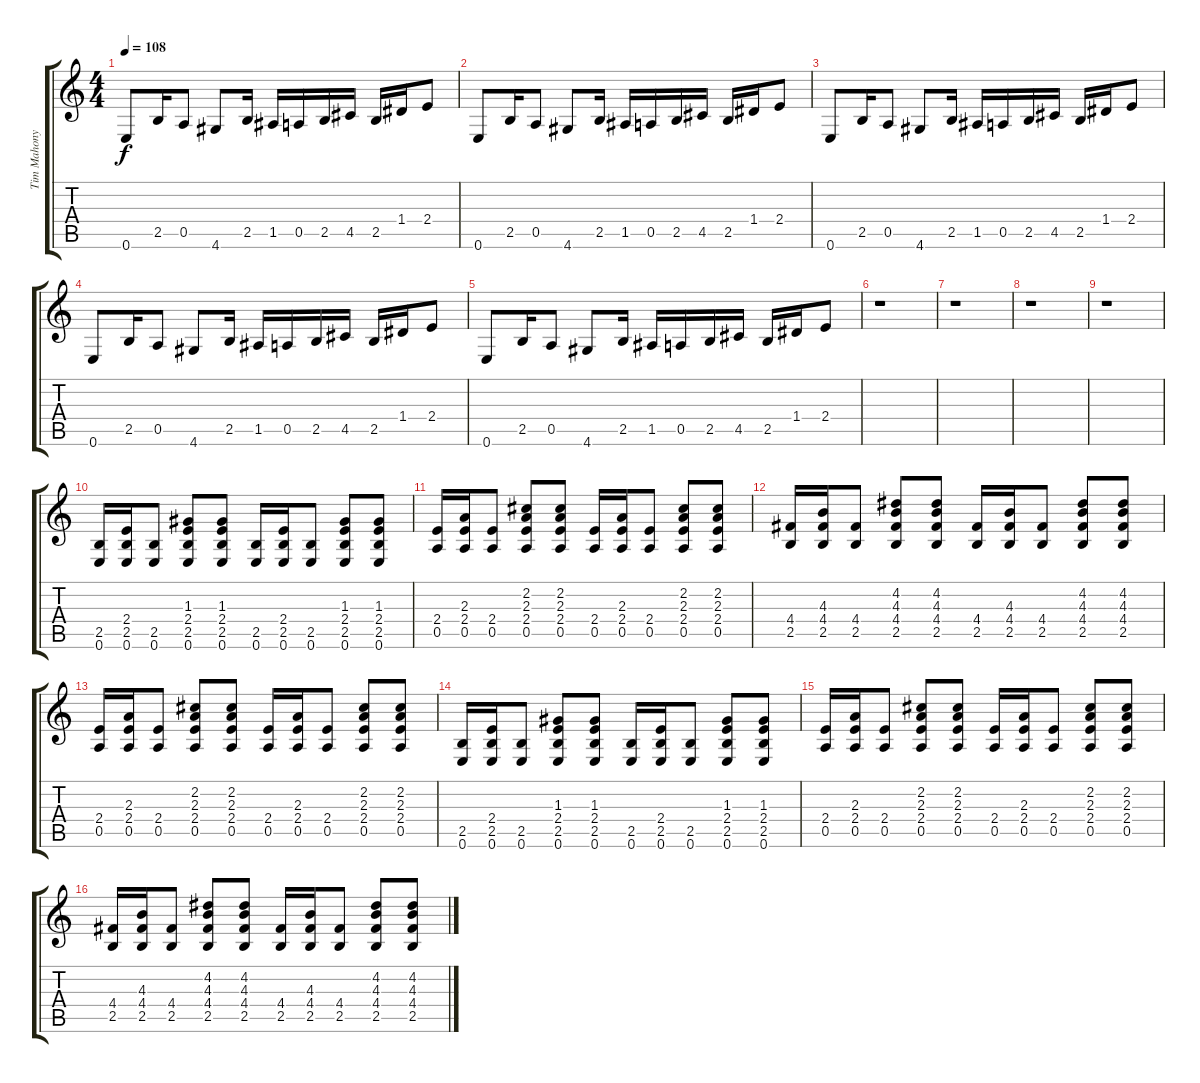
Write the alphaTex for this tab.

\track ("Tim Mahony Guitar" "Tim Mahony") {instrument distortionguitar}
\staff {score tabs}
\tuning (E4 B3 G3 D3 A2 E2) {hide}
\ts (4 4)
\tempo 108
\clef g2
\ks c
0.6.8{dy f} 2.5.16 0.5.8 4.6.8 2.5.16 1.5.16 0.5.16 2.5.16 4.5.16 2.5.16 1.4.16 2.4.8 |
0.6.8 2.5.16 0.5.8 4.6.8 2.5.16 1.5.16 0.5.16 2.5.16 4.5.16 2.5.16 1.4.16 2.4.8 |
0.6.8 2.5.16 0.5.8 4.6.8 2.5.16 1.5.16 0.5.16 2.5.16 4.5.16 2.5.16 1.4.16 2.4.8 |
0.6.8 2.5.16 0.5.8 4.6.8 2.5.16 1.5.16 0.5.16 2.5.16 4.5.16 2.5.16 1.4.16 2.4.8 |
0.6.8 2.5.16 0.5.8 4.6.8 2.5.16 1.5.16 0.5.16 2.5.16 4.5.16 2.5.16 1.4.16 2.4.8 |
r.1 |
r.1 |
r.1 |
r.1 |
(2.5 0.6).16 (2.4 2.5 0.6).16 (2.5 0.6).8 (1.3 2.4 2.5 0.6).8 (1.3 2.4 2.5 0.6).8 (2.5 0.6).16 (2.4 2.5 0.6).16 (2.5 0.6).8 (1.3 2.4 2.5 0.6).8 (1.3 2.4 2.5 0.6).8 |
(2.4 0.5).16 (2.3 2.4 0.5).16 (2.4 0.5).8 (2.2 2.3 2.4 0.5).8 (2.2 2.3 2.4 0.5).8 (2.4 0.5).16 (2.3 2.4 0.5).16 (2.4 0.5).8 (2.2 2.3 2.4 0.5).8 (2.2 2.3 2.4 0.5).8 |
(4.4 2.5).16 (4.3 4.4 2.5).16 (4.4 2.5).8 (4.2 4.3 4.4 2.5).8 (4.2 4.3 4.4 2.5).8 (4.4 2.5).16 (4.3 4.4 2.5).16 (4.4 2.5).8 (4.2 4.3 4.4 2.5).8 (4.2 4.3 4.4 2.5).8 |
(2.4 0.5).16 (2.3 2.4 0.5).16 (2.4 0.5).8 (2.2 2.3 2.4 0.5).8 (2.2 2.3 2.4 0.5).8 (2.4 0.5).16 (2.3 2.4 0.5).16 (2.4 0.5).8 (2.2 2.3 2.4 0.5).8 (2.2 2.3 2.4 0.5).8 |
(2.5 0.6).16 (2.4 2.5 0.6).16 (2.5 0.6).8 (1.3 2.4 2.5 0.6).8 (1.3 2.4 2.5 0.6).8 (2.5 0.6).16 (2.4 2.5 0.6).16 (2.5 0.6).8 (1.3 2.4 2.5 0.6).8 (1.3 2.4 2.5 0.6).8 |
(2.4 0.5).16 (2.3 2.4 0.5).16 (2.4 0.5).8 (2.2 2.3 2.4 0.5).8 (2.2 2.3 2.4 0.5).8 (2.4 0.5).16 (2.3 2.4 0.5).16 (2.4 0.5).8 (2.2 2.3 2.4 0.5).8 (2.2 2.3 2.4 0.5).8 |
(4.4 2.5).16 (4.3 4.4 2.5).16 (4.4 2.5).8 (4.2 4.3 4.4 2.5).8 (4.2 4.3 4.4 2.5).8 (4.4 2.5).16 (4.3 4.4 2.5).16 (4.4 2.5).8 (4.2 4.3 4.4 2.5).8 (4.2 4.3 4.4 2.5).8
